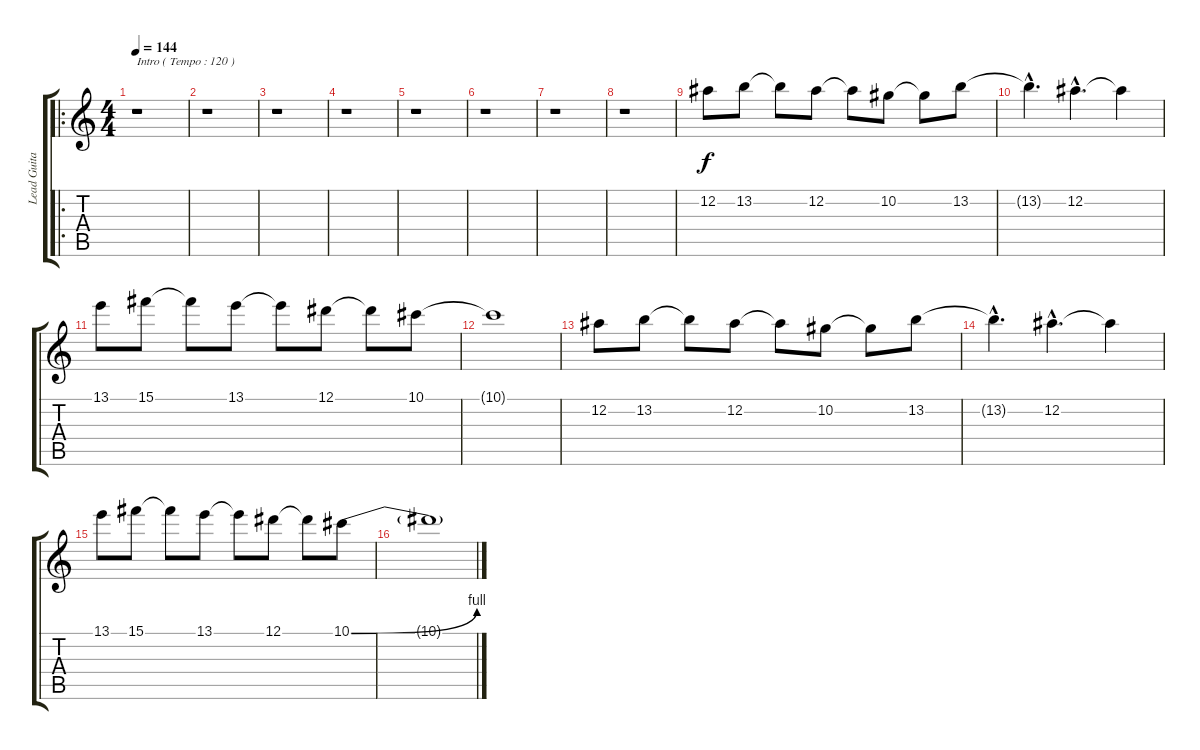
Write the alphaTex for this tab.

\track ("Lead Guitar I" "Lead Guita") {instrument distortionguitar}
\staff {score tabs}
\tuning (Eb4 Bb3 Gb3 Db3 Ab2 Eb2) {hide}
\ro
\ts (4 4)
\tempo 144
\tempo 120
\tempo 144
\clef g2
\ks c
r.1{txt "Intro ( Tempo : 120 )" dy f instrument distortionguitar} |
r.1 |
r.1 |
r.1 |
r.1 |
r.1 |
r.1 |
r.1 |
12.2.8 13.2.8 13.2{t}.8 12.2.8 12.2{t}.8 10.2.8 10.2{t}.8 13.2.8 |
13.2{hac t}.4{d} 12.2{hac}.4{d} 12.2{t}.4 |
13.1.8 15.1.8 15.1{t}.8 13.1.8 13.1{t}.8 12.1.8 12.1{t}.8 10.1.8 |
10.1{t}.1 |
12.2.8 13.2.8 13.2{t}.8 12.2.8 12.2{t}.8 10.2.8 10.2{t}.8 13.2.8 |
13.2{hac t}.4{d} 12.2{hac}.4{d} 12.2{t}.4 |
13.1.8 15.1.8 15.1{t}.8 13.1.8 13.1{t}.8 12.1.8 12.1{t}.8 10.1{be (bend 0 0 60 4)}.8 |
10.1{t}.1
